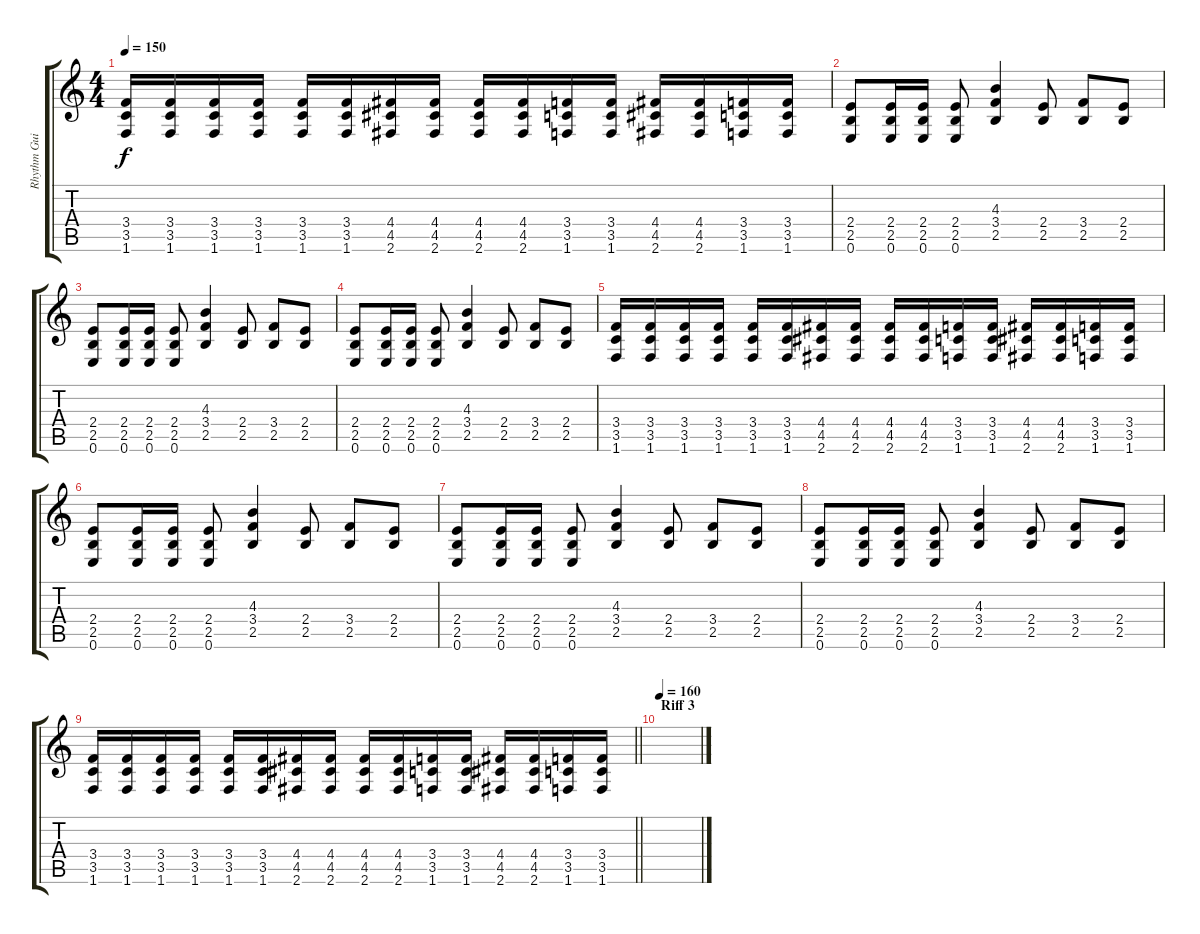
\track ("Rhythm Guitar" "Rhythm Gui") {instrument overdrivenguitar}
\staff {score tabs}
\tuning (E4 B3 G3 D3 A2 E2) {hide}
\ts (4 4)
\tempo 150
\clef g2
\ks c
(3.4 3.5 1.6).16{dy f} (3.4 3.5 1.6).16 (3.4 3.5 1.6).16 (3.4 3.5 1.6).16 (3.4 3.5 1.6).16 (3.4 3.5 1.6).16 (4.4 4.5 2.6).16 (4.4 4.5 2.6).16 (4.4 4.5 2.6).16 (4.4 4.5 2.6).16 (3.4 3.5 1.6).16 (3.4 3.5 1.6).16 (4.4 4.5 2.6).16 (4.4 4.5 2.6).16 (3.4 3.5 1.6).16 (3.4 3.5 1.6).16 |
(2.4 2.5 0.6).8 (2.4 2.5 0.6).16 (2.4 2.5 0.6).16 (2.4 2.5 0.6).8 (4.3 3.4 2.5).4 (2.4 2.5).8 (3.4 2.5).8 (2.4 2.5).8 |
(2.4 2.5 0.6).8 (2.4 2.5 0.6).16 (2.4 2.5 0.6).16 (2.4 2.5 0.6).8 (4.3 3.4 2.5).4 (2.4 2.5).8 (3.4 2.5).8 (2.4 2.5).8 |
(2.4 2.5 0.6).8 (2.4 2.5 0.6).16 (2.4 2.5 0.6).16 (2.4 2.5 0.6).8 (4.3 3.4 2.5).4 (2.4 2.5).8 (3.4 2.5).8 (2.4 2.5).8 |
(3.4 3.5 1.6).16 (3.4 3.5 1.6).16 (3.4 3.5 1.6).16 (3.4 3.5 1.6).16 (3.4 3.5 1.6).16 (3.4 3.5 1.6).16 (4.4 4.5 2.6).16 (4.4 4.5 2.6).16 (4.4 4.5 2.6).16 (4.4 4.5 2.6).16 (3.4 3.5 1.6).16 (3.4 3.5 1.6).16 (4.4 4.5 2.6).16 (4.4 4.5 2.6).16 (3.4 3.5 1.6).16 (3.4 3.5 1.6).16 |
(2.4 2.5 0.6).8 (2.4 2.5 0.6).16 (2.4 2.5 0.6).16 (2.4 2.5 0.6).8 (4.3 3.4 2.5).4 (2.4 2.5).8 (3.4 2.5).8 (2.4 2.5).8 |
(2.4 2.5 0.6).8 (2.4 2.5 0.6).16 (2.4 2.5 0.6).16 (2.4 2.5 0.6).8 (4.3 3.4 2.5).4 (2.4 2.5).8 (3.4 2.5).8 (2.4 2.5).8 |
(2.4 2.5 0.6).8 (2.4 2.5 0.6).16 (2.4 2.5 0.6).16 (2.4 2.5 0.6).8 (4.3 3.4 2.5).4 (2.4 2.5).8 (3.4 2.5).8 (2.4 2.5).8 |
\barLineRight lightlight
(3.4 3.5 1.6).16 (3.4 3.5 1.6).16 (3.4 3.5 1.6).16 (3.4 3.5 1.6).16 (3.4 3.5 1.6).16 (3.4 3.5 1.6).16 (4.4 4.5 2.6).16 (4.4 4.5 2.6).16 (4.4 4.5 2.6).16 (4.4 4.5 2.6).16 (3.4 3.5 1.6).16 (3.4 3.5 1.6).16 (4.4 4.5 2.6).16 (4.4 4.5 2.6).16 (3.4 3.5 1.6).16 (3.4 3.5 1.6).16 |
\section ("" "Riff 3")
\tempo 160
